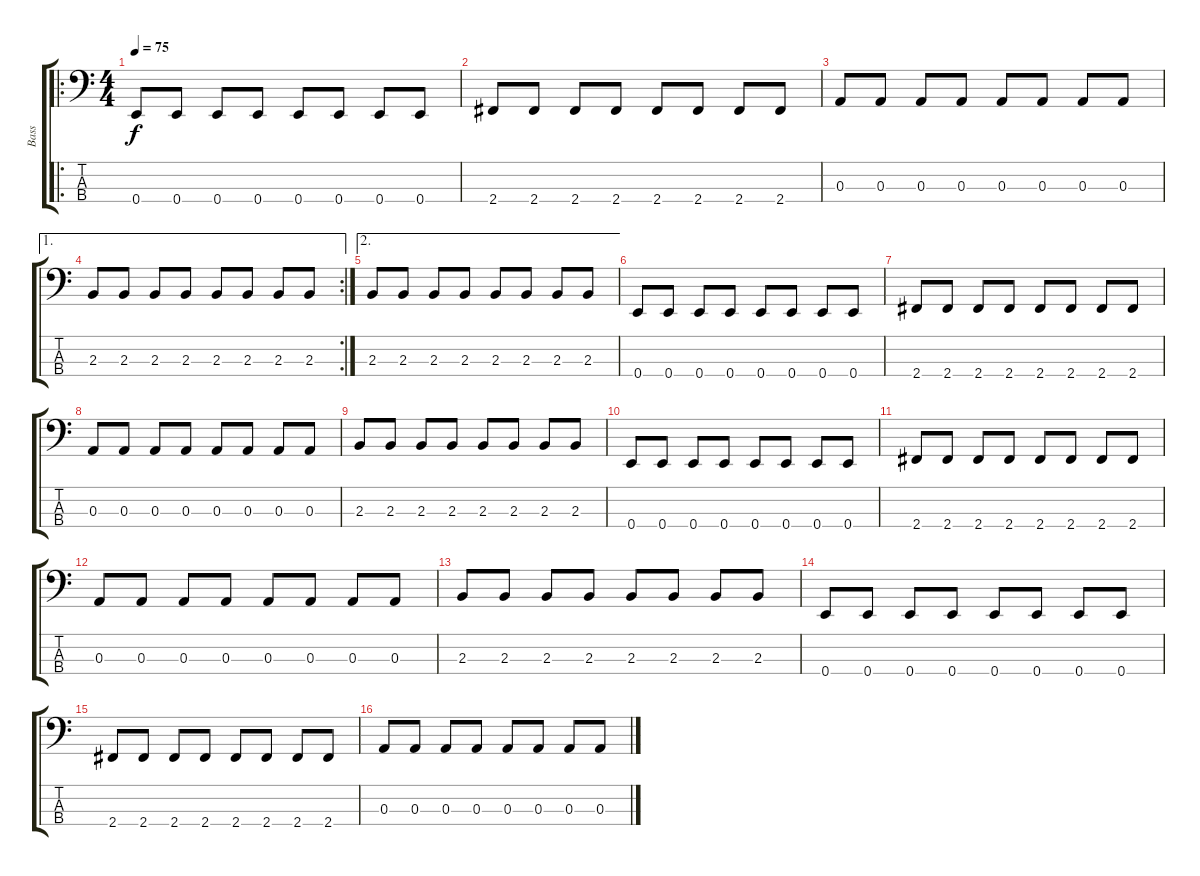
\track ("Bass" "Bass") {instrument electricbassfinger}
\staff {score tabs}
\tuning (G2 D2 A1 E1) {hide}
\ro
\ts (4 4)
\tempo 75
\clef f4
\ks c
0.4.8{dy f} 0.4.8 0.4.8 0.4.8 0.4.8 0.4.8 0.4.8 0.4.8 |
2.4.8 2.4.8 2.4.8 2.4.8 2.4.8 2.4.8 2.4.8 2.4.8 |
0.3.8 0.3.8 0.3.8 0.3.8 0.3.8 0.3.8 0.3.8 0.3.8 |
\ae 1
\rc 2
2.3.8 2.3.8 2.3.8 2.3.8 2.3.8 2.3.8 2.3.8 2.3.8 |
\ae 2
2.3.8 2.3.8 2.3.8 2.3.8 2.3.8 2.3.8 2.3.8 2.3.8 |
0.4.8 0.4.8 0.4.8 0.4.8 0.4.8 0.4.8 0.4.8 0.4.8 |
2.4.8 2.4.8 2.4.8 2.4.8 2.4.8 2.4.8 2.4.8 2.4.8 |
0.3.8 0.3.8 0.3.8 0.3.8 0.3.8 0.3.8 0.3.8 0.3.8 |
2.3.8 2.3.8 2.3.8 2.3.8 2.3.8 2.3.8 2.3.8 2.3.8 |
0.4.8 0.4.8 0.4.8 0.4.8 0.4.8 0.4.8 0.4.8 0.4.8 |
2.4.8 2.4.8 2.4.8 2.4.8 2.4.8 2.4.8 2.4.8 2.4.8 |
0.3.8 0.3.8 0.3.8 0.3.8 0.3.8 0.3.8 0.3.8 0.3.8 |
2.3.8 2.3.8 2.3.8 2.3.8 2.3.8 2.3.8 2.3.8 2.3.8 |
0.4.8{volume 9} 0.4.8 0.4.8 0.4.8 0.4.8 0.4.8 0.4.8 0.4.8 |
2.4.8 2.4.8 2.4.8 2.4.8 2.4.8 2.4.8 2.4.8 2.4.8 |
0.3.8{volume 6} 0.3.8 0.3.8 0.3.8 0.3.8 0.3.8 0.3.8 0.3.8
